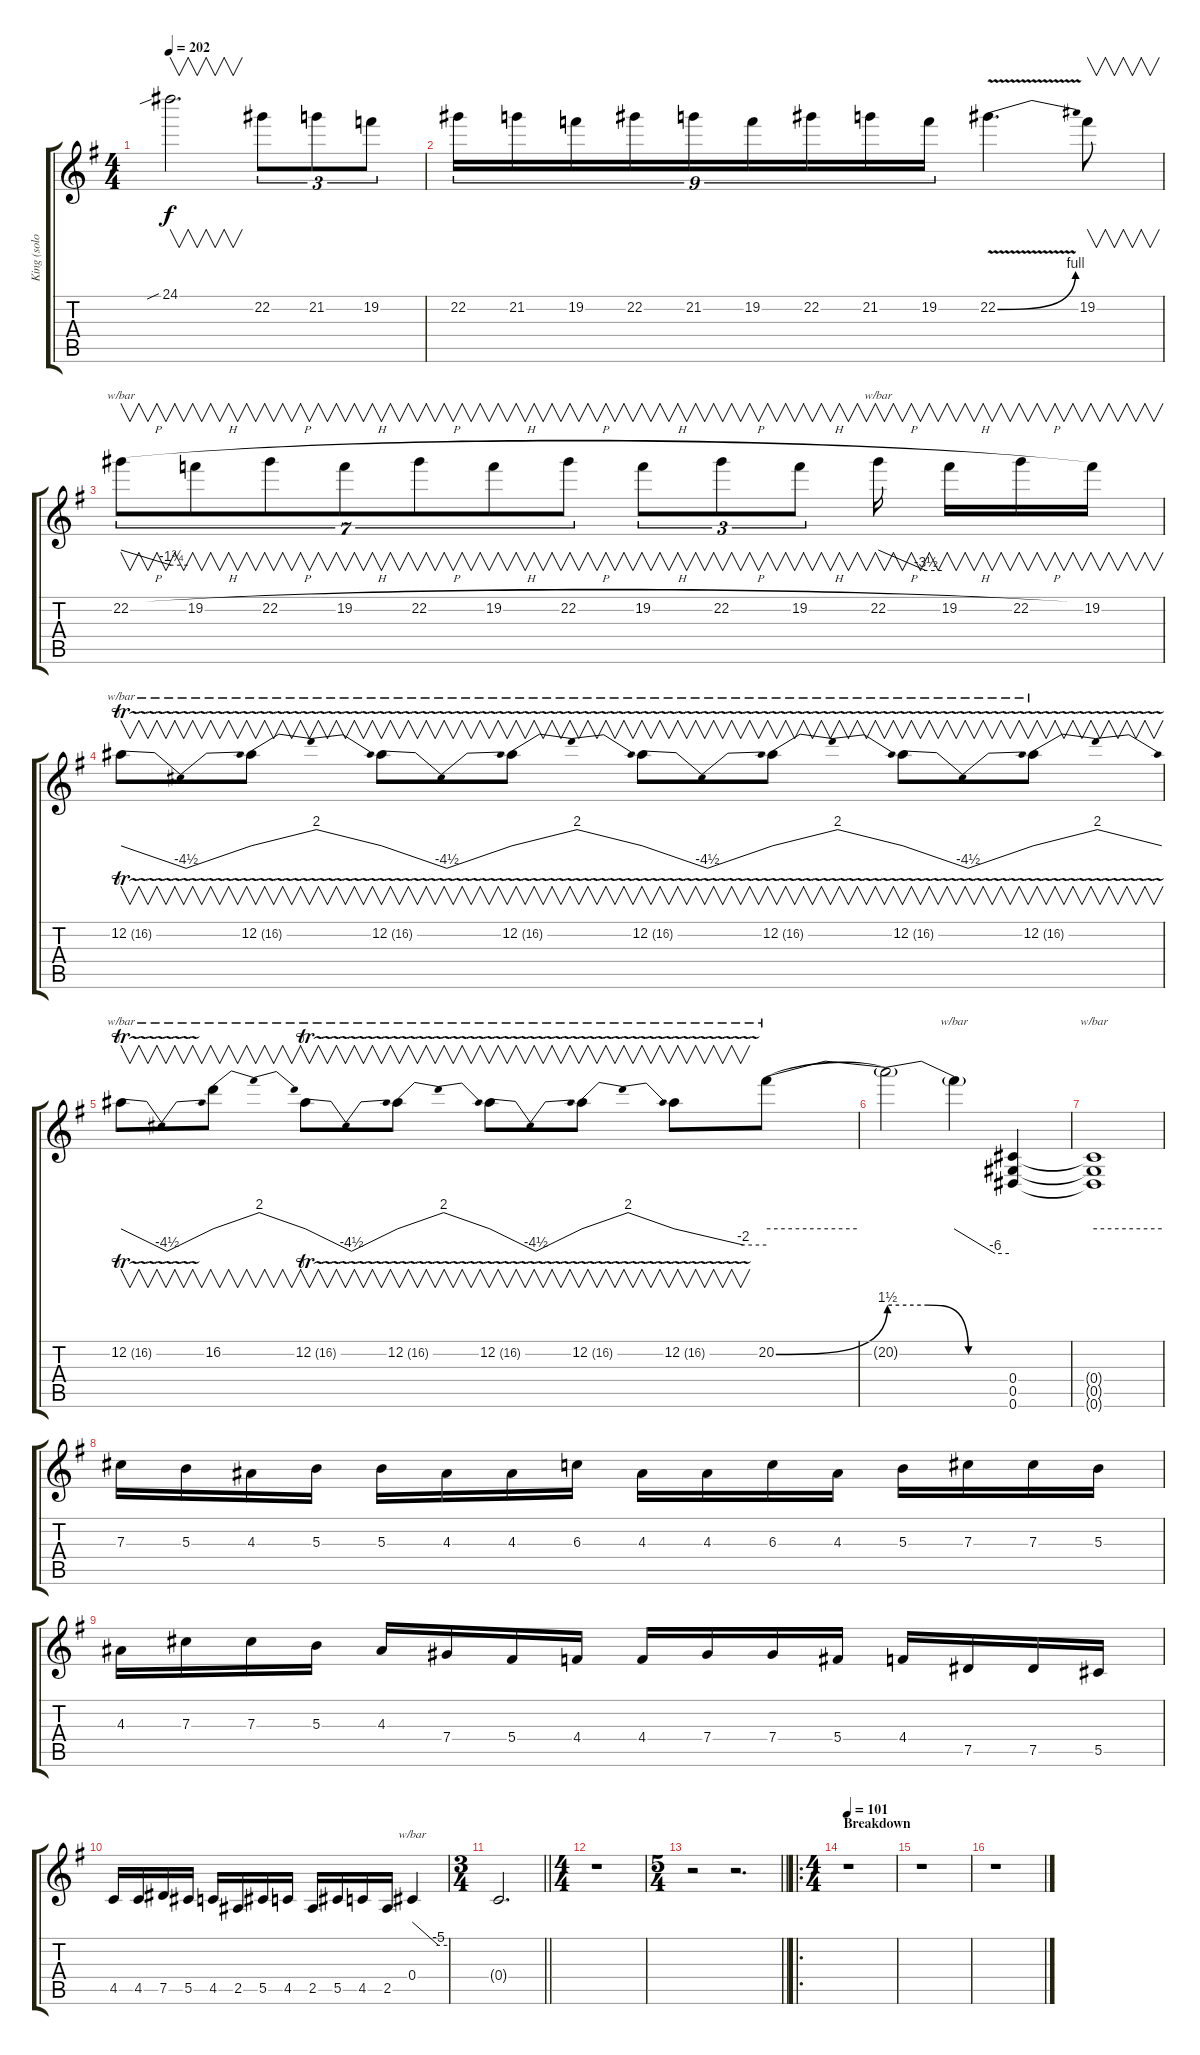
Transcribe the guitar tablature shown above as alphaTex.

\track ("King (solo)" "King (solo") {instrument distortionguitar}
\staff {score tabs}
\tuning (Eb4 Bb3 Gb3 Db3 Ab2 Eb2) {hide}
\ts (4 4)
\tempo 202
\clef g2
\ks g
24.1{sib}.2{v d dy f} 22.2.8{tu (3 2)} 21.2.8{tu (3 2)} 19.2.8{tu (3 2)} |
22.2.16{tu (9 8)} 21.2.16{tu (9 8)} 19.2.16{tu (9 8)} 22.2.16{tu (9 8)} 21.2.16{tu (9 8)} 19.2.16{tu (9 8)} 22.2.16{tu (9 8)} 21.2.16{tu (9 8)} 19.2.16{tu (9 8)} 22.2{be (bend 0 0 60 4) v}.4{d} 19.2.8{v} |
22.2{h}.8{v tu (7 4) tbe (custom default 0 0 45 -7 60 -7)} 19.2{h}.8{v tu (7 4)} 22.2{h}.8{v tu (7 4)} 19.2{h}.8{v tu (7 4)} 22.2{h}.8{v tu (7 4)} 19.2{h}.8{v tu (7 4)} 22.2{h}.8{v tu (7 4)} 19.2{h}.8{v tu (3 2)} 22.2{h}.8{v tu (3 2)} 19.2{h}.8{v tu (3 2)} 22.2{h}.16{v tbe (custom default 0 0 45 -14 60 -14)} 19.2{h}.16{v} 22.2{h}.16{v} 19.2.16{v} |
12.2{tr (16 16)}.8{v tbe (dip default 0 0 30 -18 60 0)} 12.2{tr (16 16)}.8{v tbe (dip default 0 0 30 8 60 0)} 12.2{tr (16 16)}.8{v tbe (dip default 0 0 30 -18 60 0)} 12.2{tr (16 16)}.8{v tbe (dip default 0 0 30 8 60 0)} 12.2{tr (16 32)}.8{v tbe (dip default 0 0 30 -18 60 0)} 12.2{tr (16 16)}.8{v tbe (dip default 0 0 30 8 60 0)} 12.2{tr (16 16)}.8{v tbe (dip default 0 0 30 -18 60 0)} 12.2{tr (16 16)}.8{v tbe (dip default 0 0 30 8 60 0)} |
12.2{tr (16 16)}.8{v tbe (dip default 0 0 30 -18 60 0)} 16.2.8{v tbe (dip default 0 0 30 8 60 0)} 12.2{tr (16 16)}.8{v tbe (dip default 0 0 30 -18 60 0)} 12.2{tr (16 16)}.8{v tbe (dip default 0 0 30 8 60 0)} 12.2{tr (16 32)}.8{v tbe (dip default 0 0 30 -18 60 0)} 12.2{tr (16 32)}.8{v tbe (dip default 0 0 30 8 60 0)} 12.2{tr (16 16)}.8{v tbe (custom default 0 0 45 -8 60 -8)} 20.2{be (bend 0 0 60 6)}.8{tbe (hold default 0 0 60 0)} |
20.2{be (custom 0 6 20 6 40 0 60 0) t}.2 20.2{t}.4{tbe (custom default 0 0 45 -24 60 -24)} (0.4 0.5 0.6).4 |
(0.4{t} 0.5{t} 0.6{t}).1{tbe (hold default 0 0 60 0)} |
7.3.16 5.3.16 4.3.16 5.3.16 5.3.16 4.3.16 4.3.16 6.3.16 4.3.16 4.3.16 6.3.16 4.3.16 5.3.16 7.3.16 7.3.16 5.3.16 |
4.3.16 7.3.16 7.3.16 5.3.16 4.3.16 7.4.16 5.4.16 4.4.16 4.4.16 7.4.16 7.4.16 5.4.16 4.4.16 7.5.16 7.5.16 5.5.16 |
4.5.16 4.5.16 7.5.16 5.5.16 4.5.16 2.5.16 5.5.16 4.5.16 2.5.16 5.5.16 4.5.16 2.5.16 0.4.4{tbe (custom default 0 0 45 -20 60 -20)} |
\ts (3 4)
\barLineRight lightlight
0.4{t}.2{d} |
\ts (4 4)
r.1 |
\ts (5 4)
\barLineRight lightlight
r.2 r.2{d} |
\ro
\ts (4 4)
\section ("" "Breakdown")
\tempo 101
r.1 |
r.1 |
r.1
